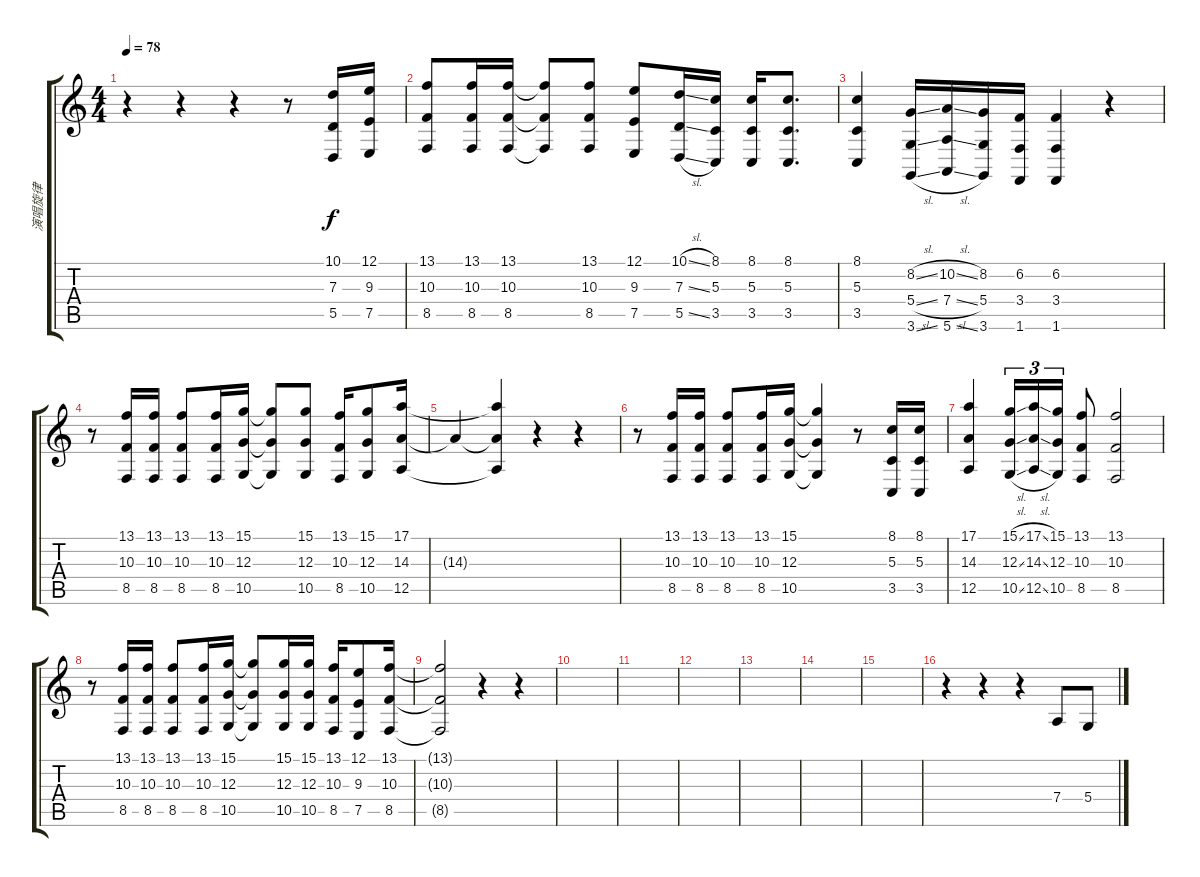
\track ("演唱旋律" "演唱旋律") {instrument flute}
\staff {score tabs}
\tuning (E4 B3 G3 D3 A2 E2) {hide}
\ts (4 4)
\tempo 78
\clef g2
\ks c
r.4{dy f} r.4 r.4 r.8 (10.1 7.3 5.5).16 (12.1 9.3 7.5).16 |
(13.1 10.3 8.5).8 (13.1 10.3 8.5).16 (13.1 10.3 8.5).16 (13.1{t} 10.3{t} 8.5{t}).8 (13.1 10.3 8.5).8 (12.1 9.3 7.5).8 (10.1{sl} 7.3{sl} 5.5{sl}).16 (8.1 5.3 3.5).16 (8.1 5.3 3.5).16 (8.1 5.3 3.5).8{d} |
(8.1 5.3 3.5).4 (8.2{sl} 5.4{sl} 3.6{sl}).16 (10.2{sl} 7.4{sl} 5.6{sl}).16 (8.2 5.4 3.6).16 (6.2 3.4 1.6).16 (6.2 3.4 1.6).4 r.4 |
r.8 (13.1 10.3 8.5).16 (13.1 10.3 8.5).16 (13.1 10.3 8.5).8 (13.1 10.3 8.5).16 (15.1 12.3 10.5).16 (15.1{t} 12.3{t} 10.5{t}).8 (15.1 12.3 10.5).8 (13.1 10.3 8.5).16 (15.1 12.3 10.5).8 (17.1 14.3 12.5).16 |
14.3{t}.4 (17.1{t} 14.3{t} 12.5{t}).4 r.4 r.4 |
r.8 (13.1 10.3 8.5).16 (13.1 10.3 8.5).16 (13.1 10.3 8.5).8 (13.1 10.3 8.5).16 (15.1 12.3 10.5).16 (15.1{t} 12.3{t} 10.5{t}).4 r.8 (8.1 5.3 3.5).16 (8.1 5.3 3.5).16 |
(17.1 14.3 12.5).4 (15.1{sl} 12.3{sl} 10.5{sl}).16{tu (3 2)} (17.1{sl} 14.3{sl} 12.5{sl}).16{tu (3 2)} (15.1 12.3 10.5).16{tu (3 2)} (13.1 10.3 8.5).8 (13.1 10.3 8.5).2 |
r.8 (13.1 10.3 8.5).16 (13.1 10.3 8.5).16 (13.1 10.3 8.5).8 (13.1 10.3 8.5).16 (15.1 12.3 10.5).16 (15.1{t} 12.3{t} 10.5{t}).8 (15.1 12.3 10.5).16 (15.1 12.3 10.5).16 (13.1 10.3 8.5).16 (12.1 9.3 7.5).8 (13.1 10.3 8.5).16{volume 8} |
(13.1{t} 10.3{t} 8.5{t}).2 r.4 r.4 |
|
|
|
|
|
|
r.4 r.4 r.4 7.4.8{volume 16} 5.4.8
